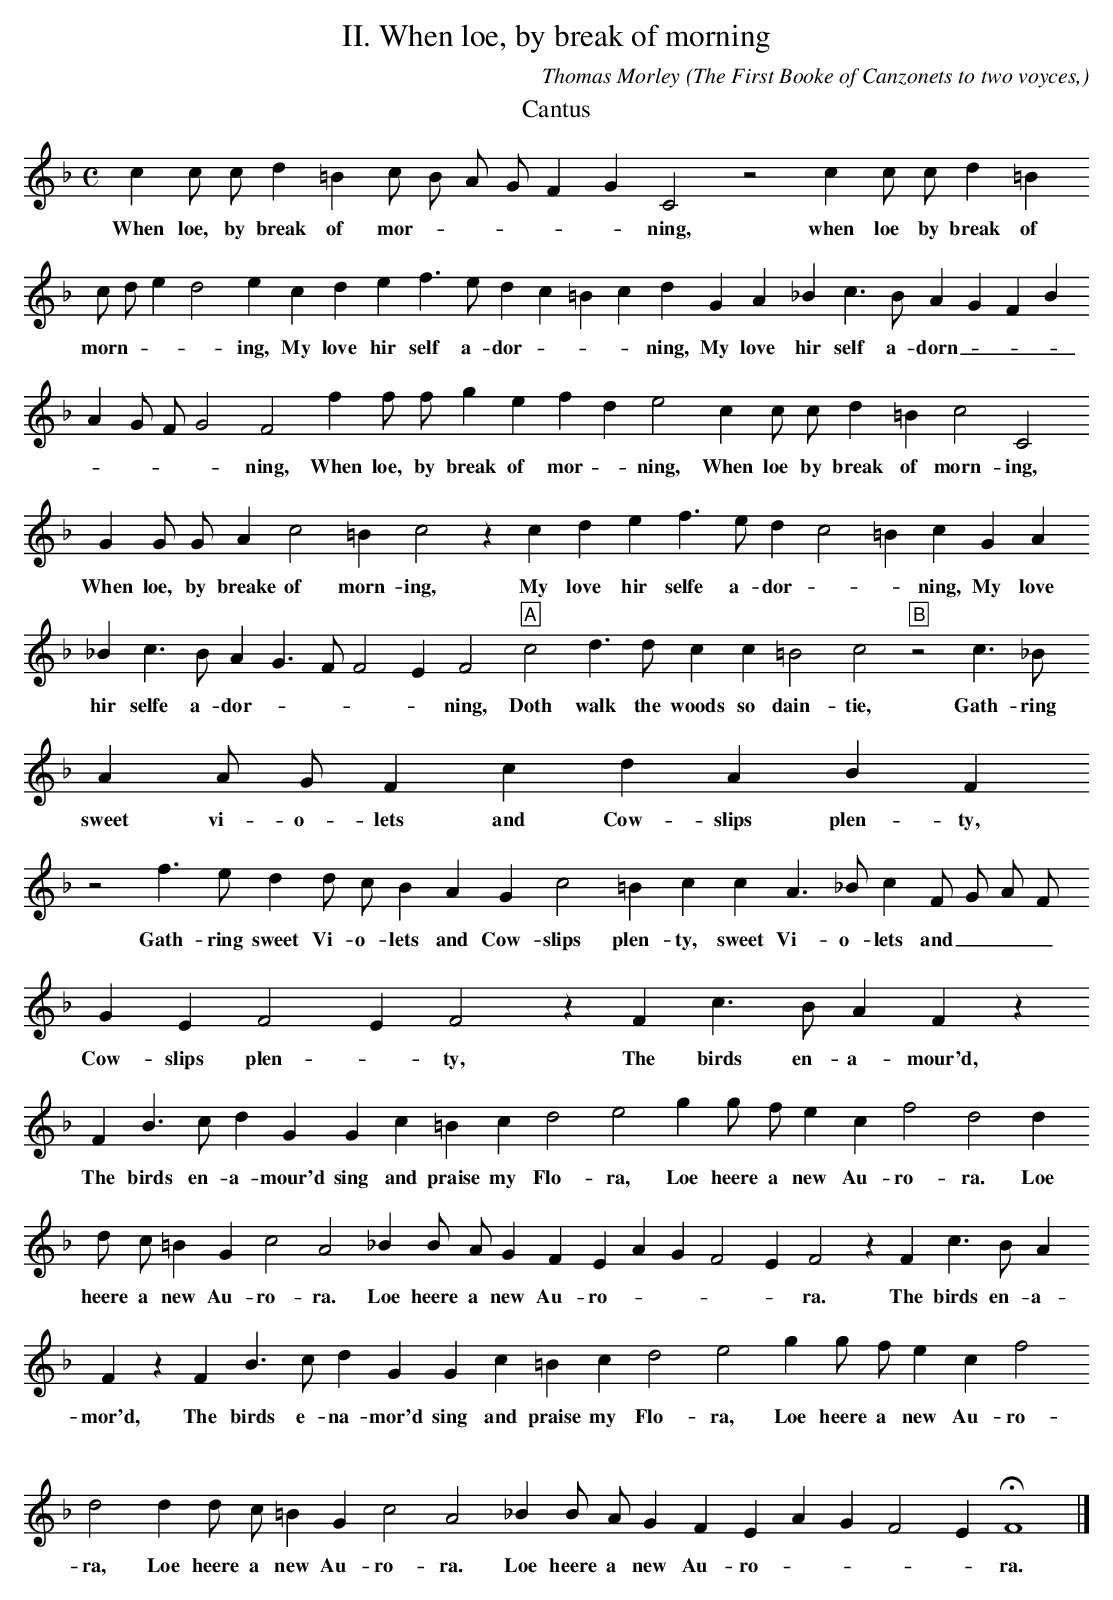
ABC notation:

X:1
O: The First Booke of Canzonets to two voyces,
T:II. When loe, by break of morning
O: The First Booke of Canzonets to two voyces,
C: Thomas Morley
M:C
L:1/8
M:C
K:F
T:Cantus
   c2   c    c  d2    =B2 c  B A G F2 G2 C4 z4 c2   c   c  d2    =B2
w: When loe, by break of mor - * _ _  _  ning, when loe by break of
   c    d e2 d4 e2  c2 d2   e2  f3   e  d2 c2 =B2 c2    d2    G2 A2  _B2  c3   B  \
w: morn - * _ ing, My love hir self a- dor - *  _     ning, My love hir self a-
   A2    G2 F2 B2 A2 G F G4 F4    f2   f    f  g2    e2 f2  d2 e4    c2   c   c  d2    =B2 c4   C4 \
w: dorn - * _  _  _ _ _  ning, When loe, by break of mor -  ning, When loe by break of morn- ing,
    G2   G    G  A2     c4 =B2   c4 z2 c2 d2   e2  f3   e   d2   c4 =B2 c2    G2 A2   _B2  c3    B \
w:  When loe, by breake of morn- ing,  My love hir selfe a- dor - *    ning, My love hir selfe a-
   A2   G3 F F4 E2 F4  "A" c4   d3   d   c2    c2 =B4   c4"B"z4 c3   _B    A2    A   G  F2   c2  d2   A2 \
w: dor - * _  _  ning, Doth walk the woods so dain- tie, Gath- ring sweet vi- o- lets and Cow- slips
 B2    F2
w: plen- ty,
z4   f3  e    d2    d   c   B2  A2  G2   c4    =B2   c2  c2    A3 _B   c2   F G A F   G2   E2    F4    E2 F4 z2 F2 \
w: Gath- ring sweet Vi- o- lets and Cow- slips plen- ty, sweet Vi- o- lets and _ _ _ Cow- slips plen -   ty,   The
   c3    B   A2    F2 z2
w: birds en- a-    mour'd,
F2  B3    c   d2 G2     G2   c2  =B2    c2 d4   e4  g2  g    f  e2  c2  f4  d4 \
w:The birds en- a- mour'd sing and praise my Flo- ra, Loe heere a new Au- ro- ra.
   d2  d     c =B2 G2  c4  A4  _B2  B     A G2  F2  E2  A2 G2 F4 E2 F4 z2 F2  c3    B \
w: Loe heere a new Au- ro- ra. Loe heere a new Au- ro - * _  _  ra.   The birds en-
   A2 F2 z2  F2  B3    c  d2  G2    G2   c2  =B2    c2 d4   e4  g2  g     f e2  c2  f4  d4  d2  d     c \
w: a- mor'd, The birds e- na- mor'd sing and praise my Flo- ra, Loe heere a new Au- ro- ra, Loe heere a
  =B2 G2  c4  A4   _B2  B     A G2  F2  E2 A2 G2 F4 E2 HF8 |]
w:new Au- ro- ra.  Loe heere a new Au- ro - * _ _    ra.
